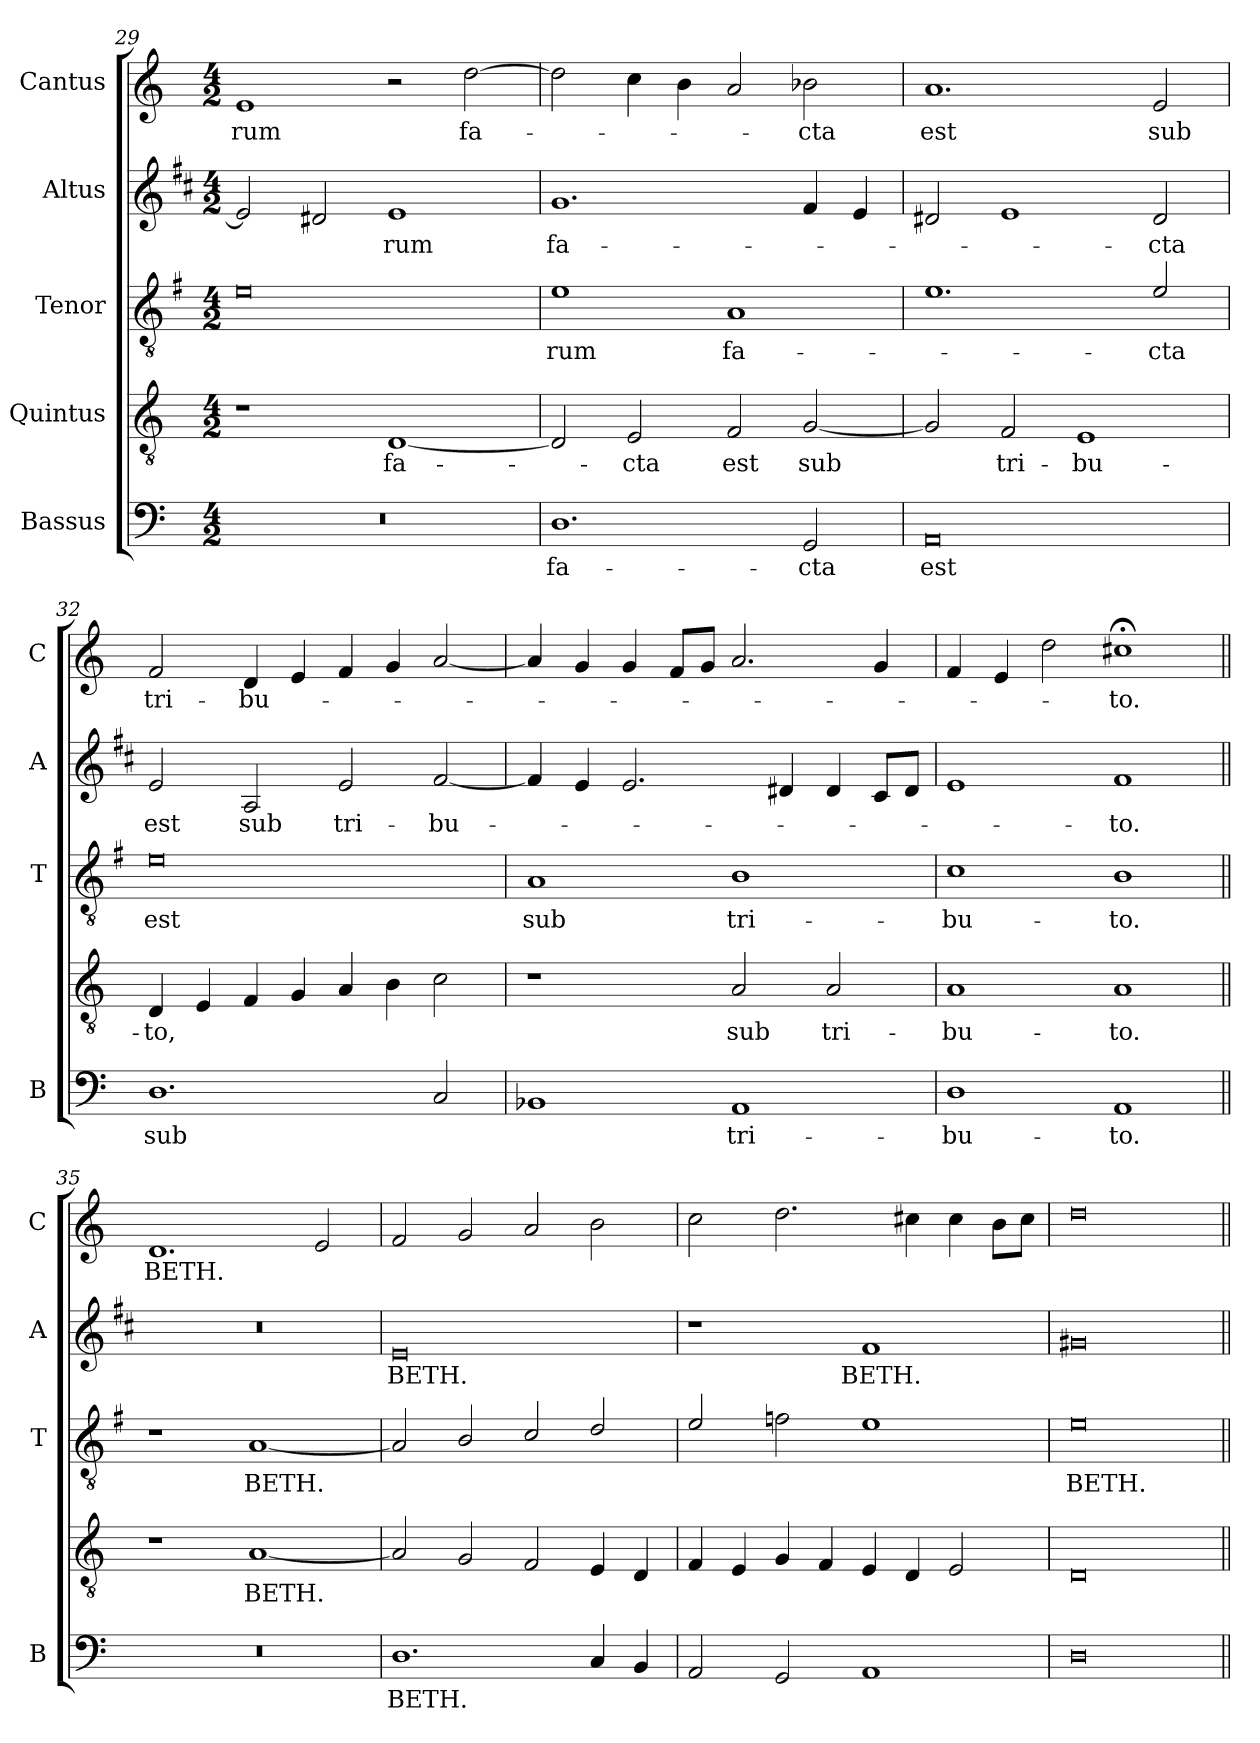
**kern	**text	**kern	**text	**kern	**text	**kern	**text	**kern	**text
*part5	*part5	*part4	*part4	*part3	*part3	*part2	*part2	*part1	*part1
*staff5	*staff5	*staff4	*staff4	*staff3	*staff3	*staff2	*staff2	*staff1	*staff1
*I"Bassus	*	*I"Quintus	*	*I"Tenor	*	*I"Altus	*	*I"Cantus	*
*I'B	*	*	*	*I'T	*	*I'A	*	*I'C	*
*clefF4	*	*clefGv2	*	*clefGv2	*	*clefG2	*	*clefG2	*
*	*	*	*	*ITrd4c7	*	*ITrd1c2	*	*	*
*k[]	*	*k[]	*	*k[]	*	*k[]	*	*k[]	*
*C:	*	*C:	*	*C:	*	*C:	*	*C:	*
*M4/2	*	*M4/2	*	*M4/2	*	*M4/2	*	*M4/2	*
=29	=29	=29	=29	=29	=29	=29	=29	=29	=29
!	!	!	!	!	!	!	!	!	!LO:LY:b
0r	.	1r	.	0A	.	2d/]	.	1e	-rum
.	.	.	.	.	.	2c#X/	.	.	.
!	!	!	!LO:LY:b	!	!	!	!LO:LY:b	!	!
.	.	[1D	fa-	.	.	1d	-rum	2r	.
!	!	!	!	!	!	!	!	!	!LO:LY:b
.	.	.	.	.	.	.	.	[2dd\	fa-
=30	=30	=30	=30	=30	=30	=30	=30	=30	=30
!	!LO:LY:b	!	!	!	!LO:LY:b	!	!LO:LY:b	!	!
1.D	fa-	2D/]	.	1A	-rum	1.f	fa-	2dd\]	.
!	!	!	!LO:LY:b	!	!	!	!	!	!
.	.	2E/	-cta	.	.	.	.	4cc\	.
.	.	.	.	.	.	.	.	4b\	.
!	!	!	!LO:LY:b	!	!LO:LY:b	!	!	!	!
.	.	2F/	est	1D	fa-	.	.	2a/	.
!	!LO:LY:b	!	!LO:LY:b	!	!	!	!	!	!LO:LY:b
2GG/	-cta	[2G/	sub	.	.	4e/	.	2b-X\	-cta
.	.	.	.	.	.	4d/	.	.	.
!!LO:LB:g=z
=31	=31	=31	=31	=31	=31	=31	=31	=31	=31
!	!LO:LY:b	!	!	!	!	!	!	!	!LO:LY:b
0AA	est	2G/]	.	1.A	.	2c#X/	.	1.a	est
!	!	!	!LO:LY:b	!	!	!	!	!	!
.	.	2F/	tri-	.	.	1d	.	.	.
!	!	!	!LO:LY:b	!	!	!	!	!	!
.	.	1E	-bu-	.	.	.	.	.	.
!	!	!	!	!	!LO:LY:b	!	!LO:LY:b	!	!LO:LY:b
.	.	.	.	2A/	-cta	2c#/	-cta	2e/	sub
=32	=32	=32	=32	=32	=32	=32	=32	=32	=32
!	!LO:LY:b	!	!LO:LY:b	!	!LO:LY:b	!	!LO:LY:b	!	!LO:LY:b
1.D	sub	4D/	-to,	0A	est	2d/	est	2f/	tri-
.	.	4E/	.	.	.	.	.	.	.
!	!	!	!	!	!	!	!LO:LY:b	!	!LO:LY:b
.	.	4F/	.	.	.	2G/	sub	4d/	-bu-
.	.	4G/	.	.	.	.	.	4e/	.
!	!	!	!	!	!	!	!LO:LY:b	!	!
.	.	4A/	.	.	.	2d/	tri-	4f/	.
.	.	4B\	.	.	.	.	.	4g/	.
!	!	!	!	!	!	!	!LO:LY:b	!	!
2C/	.	2c\	.	.	.	[2e/	-bu-	[2a/	.
=33	=33	=33	=33	=33	=33	=33	=33	=33	=33
!	!	!	!	!	!LO:LY:b	!	!	!	!
1BB-X	.	1r	.	1D	sub	4e/]	.	4a/]	.
.	.	.	.	.	.	4d/	.	4g/	.
.	.	.	.	.	.	2.d/	.	4g/	.
.	.	.	.	.	.	.	.	8f/L	.
.	.	.	.	.	.	.	.	8g/J	.
!	!LO:LY:b	!	!LO:LY:b	!	!LO:LY:b	!	!	!	!
1AA	tri-	2A/	sub	1E	tri-	.	.	2.a/	.
.	.	.	.	.	.	4c#X/	.	.	.
!	!	!	!LO:LY:b	!	!	!	!	!	!
.	.	2A/	tri-	.	.	4c#/	.	.	.
.	.	.	.	.	.	8B/L	.	4g/	.
.	.	.	.	.	.	8c#/J	.	.	.
=34	=34	=34	=34	=34	=34	=34	=34	=34	=34
!	!LO:LY:b	!	!LO:LY:b	!	!LO:LY:b	!	!	!	!
1D	-bu-	1A	-bu-	1F	-bu-	1d	.	4f/	.
.	.	.	.	.	.	.	.	4e/	.
.	.	.	.	.	.	.	.	2dd\	.
!	!LO:LY:b	!	!LO:LY:b	!	!LO:LY:b	!	!LO:LY:b	!	!LO:LY:b
1AA	-to.	1A	-to.	1E	-to.	1e	-to.	1cc#X;<	-to.
=35||	=35||	=35||	=35||	=35||	=35||	=35||	=35||	=35||	=35||
!	!	!	!	!	!	!	!	!	!LO:LY:b
0r	.	1r	.	1r	.	0r	.	1.d	BETH.
!	!	!	!LO:LY:b	!	!LO:LY:b	!	!	!	!
.	.	[1A	BETH.	[1D	BETH.	.	.	.	.
.	.	.	.	.	.	.	.	2e/	.
!!LO:LB:g=z
=36	=36	=36	=36	=36	=36	=36	=36	=36	=36
!	!LO:LY:b	!	!	!	!	!	!LO:LY:b	!	!
1.D	BETH.	2A/]	.	2D/]	.	0d	BETH.	2f/	.
.	.	2G/	.	2E/	.	.	.	2g/	.
.	.	2F/	.	2F/	.	.	.	2a/	.
4C/	.	4E/	.	2G/	.	.	.	2b\	.
4BB/	.	4D/	.	.	.	.	.	.	.
=37	=37	=37	=37	=37	=37	=37	=37	=37	=37
2AA/	.	4F/	.	2A/	.	1r	.	2cc\	.
.	.	4E/	.	.	.	.	.	.	.
2GG/	.	4G/	.	2B-X\	.	.	.	2.dd\	.
.	.	4F/	.	.	.	.	.	.	.
!	!	!	!	!	!	!	!LO:LY:b	!	!
1AA	.	4E/	.	1A	.	1e	BETH.	.	.
.	.	4D/	.	.	.	.	.	4cc#X\	.
.	.	2E/	.	.	.	.	.	4cc#\	.
.	.	.	.	.	.	.	.	8b\L	.
.	.	.	.	.	.	.	.	8cc#\J	.
=38	=38	=38	=38	=38	=38	=38	=38	=38	=38
!	!	!	!	!	!LO:LY:b	!	!	!	!
0D	.	0D	.	0A	BETH.	0f#X	.	0dd	.
=||	=||	=||	=||	=||	=||	=||	=||	=||	=||
*-	*-	*-	*-	*-	*-	*-	*-	*-	*-
